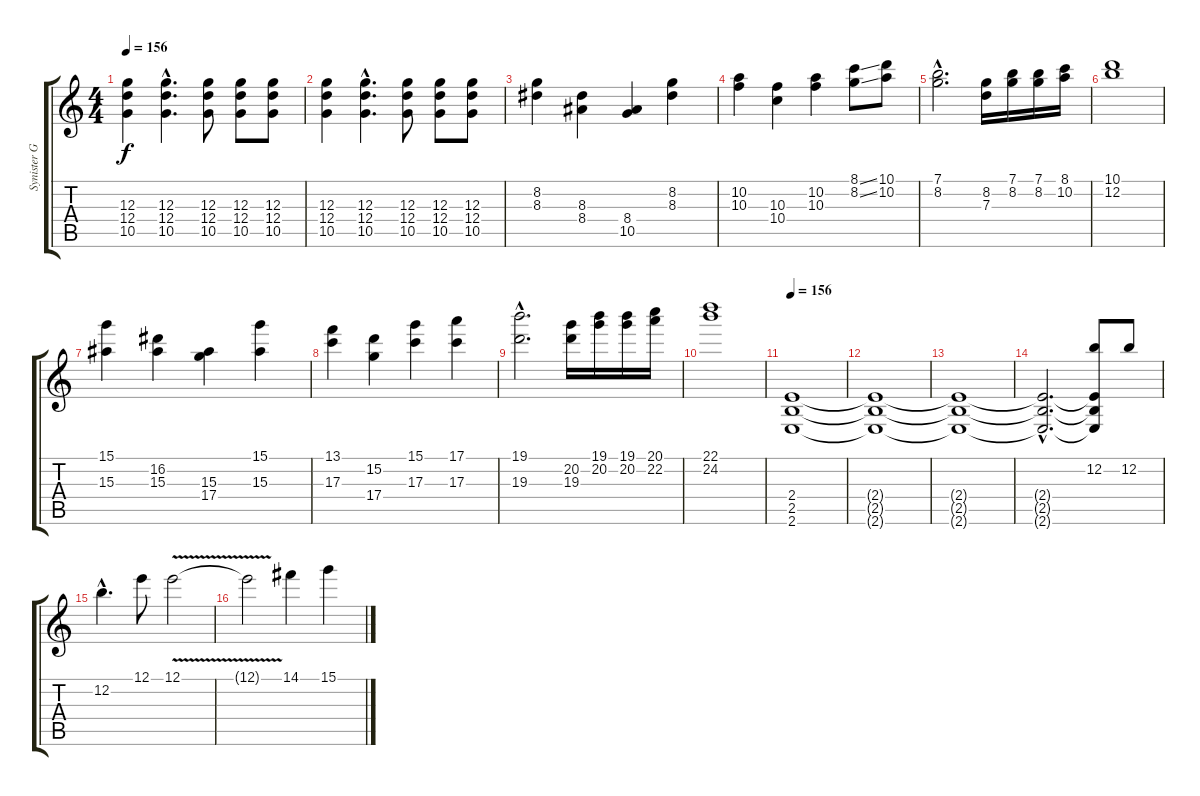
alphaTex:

\track ("Synister Gates" "Synister G") {instrument acousticguitarsteel}
\staff {score tabs}
\tuning (E4 B3 G3 D3 A2 D2) {hide}
\ts (4 4)
\tempo 156
\clef g2
\ks c
(12.3 12.4 10.5).4{dy f} (12.3{hac} 12.4{hac} 10.5{hac}).4{d} (12.3 12.4 10.5).8 (12.3 12.4 10.5).8 (12.3 12.4 10.5).8 |
(12.3 12.4 10.5).4 (12.3{hac} 12.4{hac} 10.5{hac}).4{d} (12.3 12.4 10.5).8 (12.3 12.4 10.5).8 (12.3 12.4 10.5).8 |
(8.2 8.3).4 (8.3 8.4).4 (8.4 10.5).4 (8.2 8.3).4 |
(10.2 10.3).4 (10.3 10.4).4 (10.2 10.3).4 (8.1{ss} 8.2{ss}).8 (10.1 10.2).8 |
(7.1{hac} 8.2{hac}).2{d} (8.2 7.3).16 (7.1 8.2).16 (7.1 8.2).16 (8.1 10.2).16 |
(10.1 12.2).1 |
(15.1 15.3).4 (16.2 15.3).4 (15.3 17.4).4 (15.1 15.3).4 |
(13.1 17.3).4 (15.2 17.4).4 (15.1 17.3).4 (17.1 17.3).4 |
(19.1{hac} 19.3{hac}).2{d} (20.2 19.3).16 (19.1 20.2).16 (19.1 20.2).16 (20.1 22.2).16 |
(22.1 24.2).1 |
\tempo 156
(2.4 2.5 2.6).1{volume 16 instrument distortionguitar} |
(2.4{t} 2.5{t} 2.6{t}).1 |
(2.4{t} 2.5{t} 2.6{t}).1 |
(2.4{hac t} 2.5{hac t} 2.6{hac t}).2{d} (12.2 2.4{t} 2.5{t} 2.6{t}).8 12.2.8 |
12.2{hac}.4{d} 12.1.8 12.1{v}.2 |
12.1{t}.2 14.1.4 15.1.4
